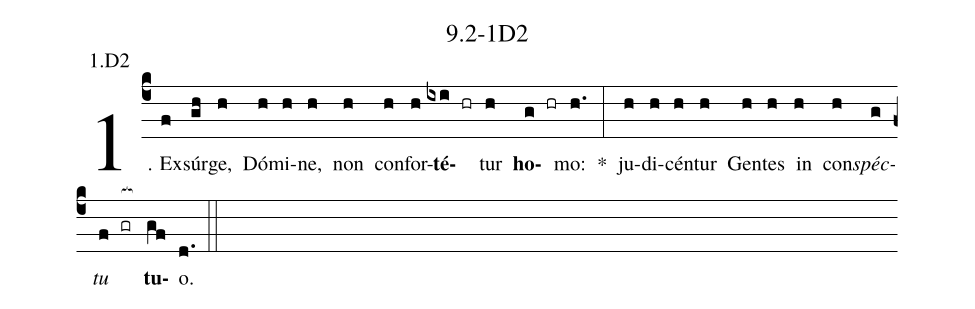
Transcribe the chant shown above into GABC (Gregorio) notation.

name: 9.2-1D2;
annotation: 1.D2;
%%
(c4)1. Ex(f)súr(gh)ge,(h) Dó(h)mi(h)ne,(h) non(h) con(h)for(h)<b>té</b>(ixi hr)tur(h) <b>ho</b>(g hr)mo:(h.) *(:) ju(h)di(h)cén(h)tur(h) Gen(h)tes(h) in(h) con(h)<i>spéc</i>(g)<i>tu</i>(f gr[ocb:1{]) <b>tu</b>(gf[ocb:0}])o.(d.) (::)
